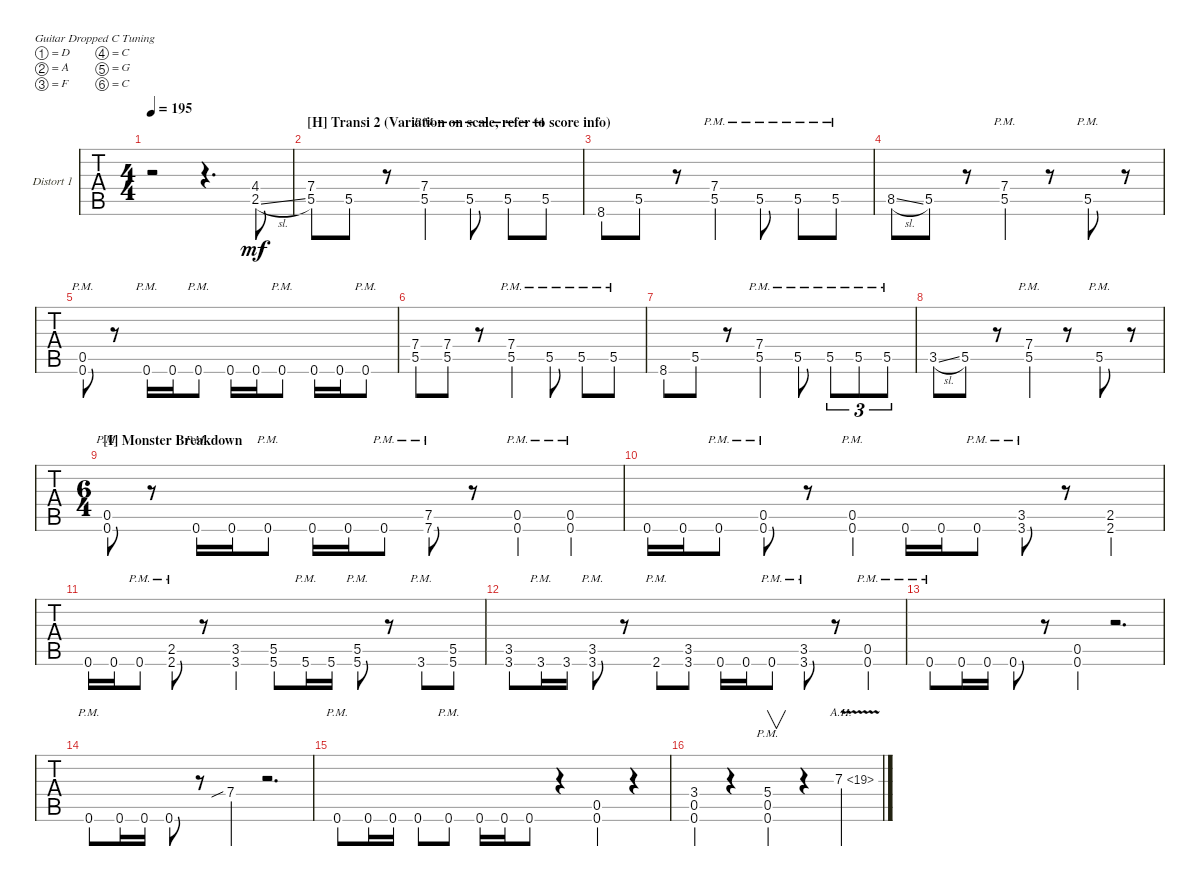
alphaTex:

\bracketExtendMode groupsimilarinstruments
\firstSystemTrackNameOrientation horizontal
\otherSystemsTrackNameOrientation horizontal
\track ("Distort 1" "Distort 1") {instrument electricguitarclean}
\staff {tabs}
\tuning (D4 A3 F3 C3 G2 C2)
\ts (4 4)
\tempo 195
\clef g2
\ks c
r.2{dy mf} r.4{d} (2.5{sl} 4.4).8 |
\section ("H" "Transi 2 (Variation on scale, refer to score info)")
(5.5 7.4).8 5.5.8 r.8 (5.5{pm} 7.4{pm}).4 5.5{pm}.8 5.5{pm}.8 5.5{pm}.8 |
8.6.8 5.5.8 r.8 (5.5{pm} 7.4).4 5.5{pm}.8 5.5{pm}.8 5.5{pm}.8 |
8.5{sl}.8 5.5.8 r.8 (5.5{pm} 7.4{pm}).4 r.8 5.5{pm}.8 r.8 |
(0.6{pm} 0.5).8 r.8 0.6{pm}.16 0.6.16 0.6{pm}.8 0.6.16 0.6.16 0.6{pm}.8 0.6.16 0.6.16 0.6{pm}.8 |
(5.5 7.4).8 (5.5 7.4).8 r.8 (5.5{pm} 7.4).4 5.5{pm}.8 5.5{pm}.8 5.5{pm}.8 |
8.6.8 5.5.8 r.8 (5.5{pm} 7.4).4 5.5{pm}.8 5.5{pm}.8{tu (3 2)} 5.5{pm}.8{tu (3 2)} 5.5{pm}.8{tu (3 2)} |
3.5{sl}.8 5.5.8 r.8 (5.5{pm} 7.4).4 r.8 5.5{pm}.8 r.8 |
\ts (6 4)
\section ("I" "Monster Breakdown")
(0.6{pm} 0.5).8 r.8{beam split} 0.6{pm}.16 0.6.16 0.6{pm}.8{beam split} 0.6.16 0.6.16 0.6{pm}.8 (7.6{pm} 7.5{pm}).8 r.8 (0.6{pm} 0.5{pm}).4 (0.6{pm} 0.5{pm}).4 |
0.6.16 0.6.16 0.6{pm}.8{beam split} (0.6{pm} 0.5{pm}).8 r.8 (0.6{pm} 0.5{pm}).4 0.6.16 0.6.16 0.6{pm}.8{beam split} (3.6{pm} 3.5{pm}).8 r.8 (2.5 2.6).4 |
0.6.16 0.6.16 0.6{pm}.8{beam split} (2.6{pm} 2.5{pm}).8 r.8 (3.6 3.5).4 (5.6 5.5).8 5.6{pm}.16 5.6.16{beam split} (5.6{pm} 5.5).8 r.8{beam split} 3.6{pm}.8 (5.5 5.6).8 |
(3.6 3.5).8 3.6{pm}.16 3.6.16{beam split} (3.6{pm} 3.5).8{beam split} r.8{beam split} 2.6{pm}.8 (3.5 3.6).8 0.6.16 0.6.16 0.6{pm}.8{beam split} (3.6{pm} 3.5{pm}).8 r.8 (0.6{pm} 0.5{pm}).4 |
0.6{pm}.8 0.6.16 0.6.16{beam split} 0.6.8 r.8 (0.6 0.5).4 r.2{d} |
0.6{pm}.8 0.6.16 0.6.16{beam split} 0.6.8 r.8 7.4{sib}.4 r.2{d} |
0.6{pm}.8 0.6.16 0.6.16{beam split} 0.6.8{beam merge} 0.6{pm}.8{beam split} 0.6.16 0.6.16 0.6.8 r.4 (0.6 0.5).4 r.4 |
(0.5 0.6 3.4).4 r.4 (0.5{pm} 0.6{pm} 5.4{pm}).4{v} r.4 7.3{ah 12 v}.2
